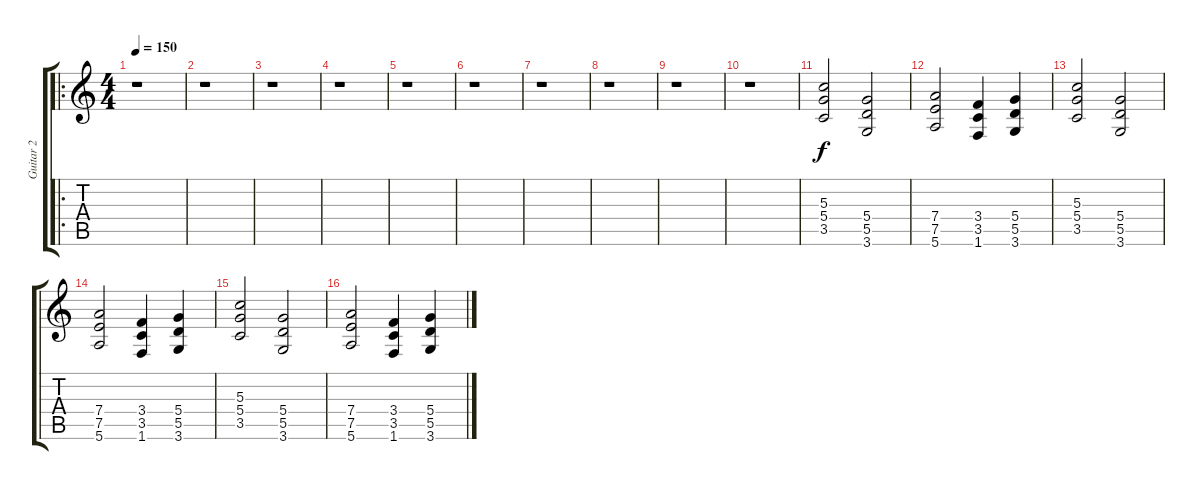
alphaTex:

\track ("Guitar 2" "Guitar 2") {instrument overdrivenguitar}
\staff {score tabs}
\tuning (E4 B3 G3 D3 A2 E2) {hide}
\ro
\ts (4 4)
\tempo 150
\clef g2
\ks c
r.1{dy f} |
r.1 |
r.1 |
r.1 |
r.1 |
r.1 |
r.1 |
r.1 |
r.1 |
r.1 |
(5.3 5.4 3.5).2 (5.4 5.5 3.6).2 |
(7.4 7.5 5.6).2 (3.4 3.5 1.6).4 (5.4 5.5 3.6).4 |
(5.3 5.4 3.5).2 (5.4 5.5 3.6).2 |
(7.4 7.5 5.6).2 (3.4 3.5 1.6).4 (5.4 5.5 3.6).4 |
(5.3 5.4 3.5).2 (5.4 5.5 3.6).2 |
(7.4 7.5 5.6).2 (3.4 3.5 1.6).4 (5.4 5.5 3.6).4
